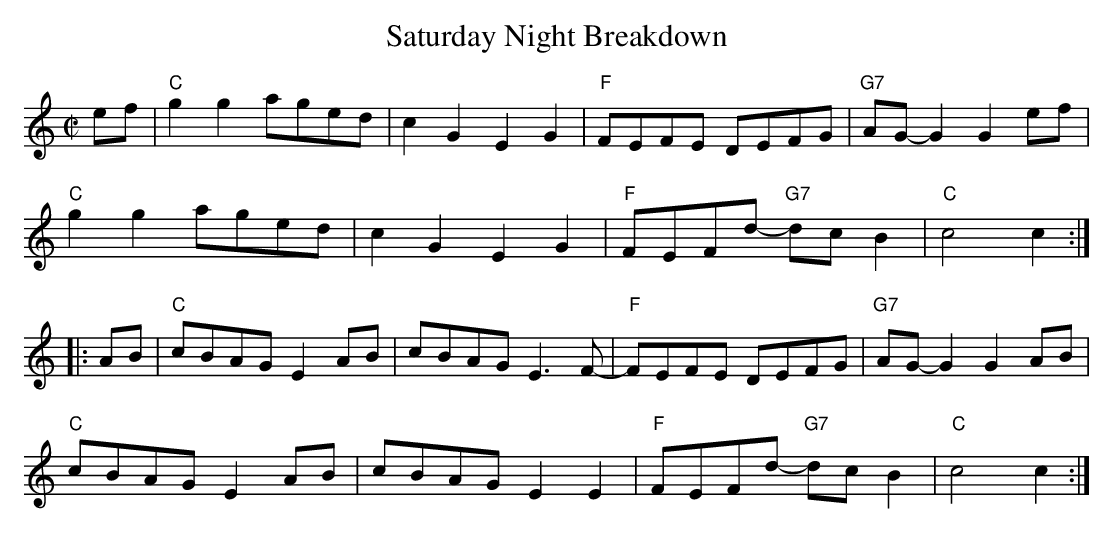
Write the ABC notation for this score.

X:1
T: Saturday Night Breakdown
M: C|
L: 1/8
K: C
ef | "C"g2g2 aged | c2G2 E2G2 | "F"FEFE DEFG | "G7"AG-G2 G2ef |
y4   "C"g2g2 aged | c2G2 E2G2 | "F"FEFd- "G7"dcB2 | "C"c4 c2 :|
|: AB | "C"cBAG E2AB | cBAG E3F- | "F"FEFE DEFG | "G7"AG-G2 G2AB |
y4      "C"cBAG E2AB | cBAG E2E2 | "F"FEFd- "G7"dcB2 | "C"c4 c2 :|
